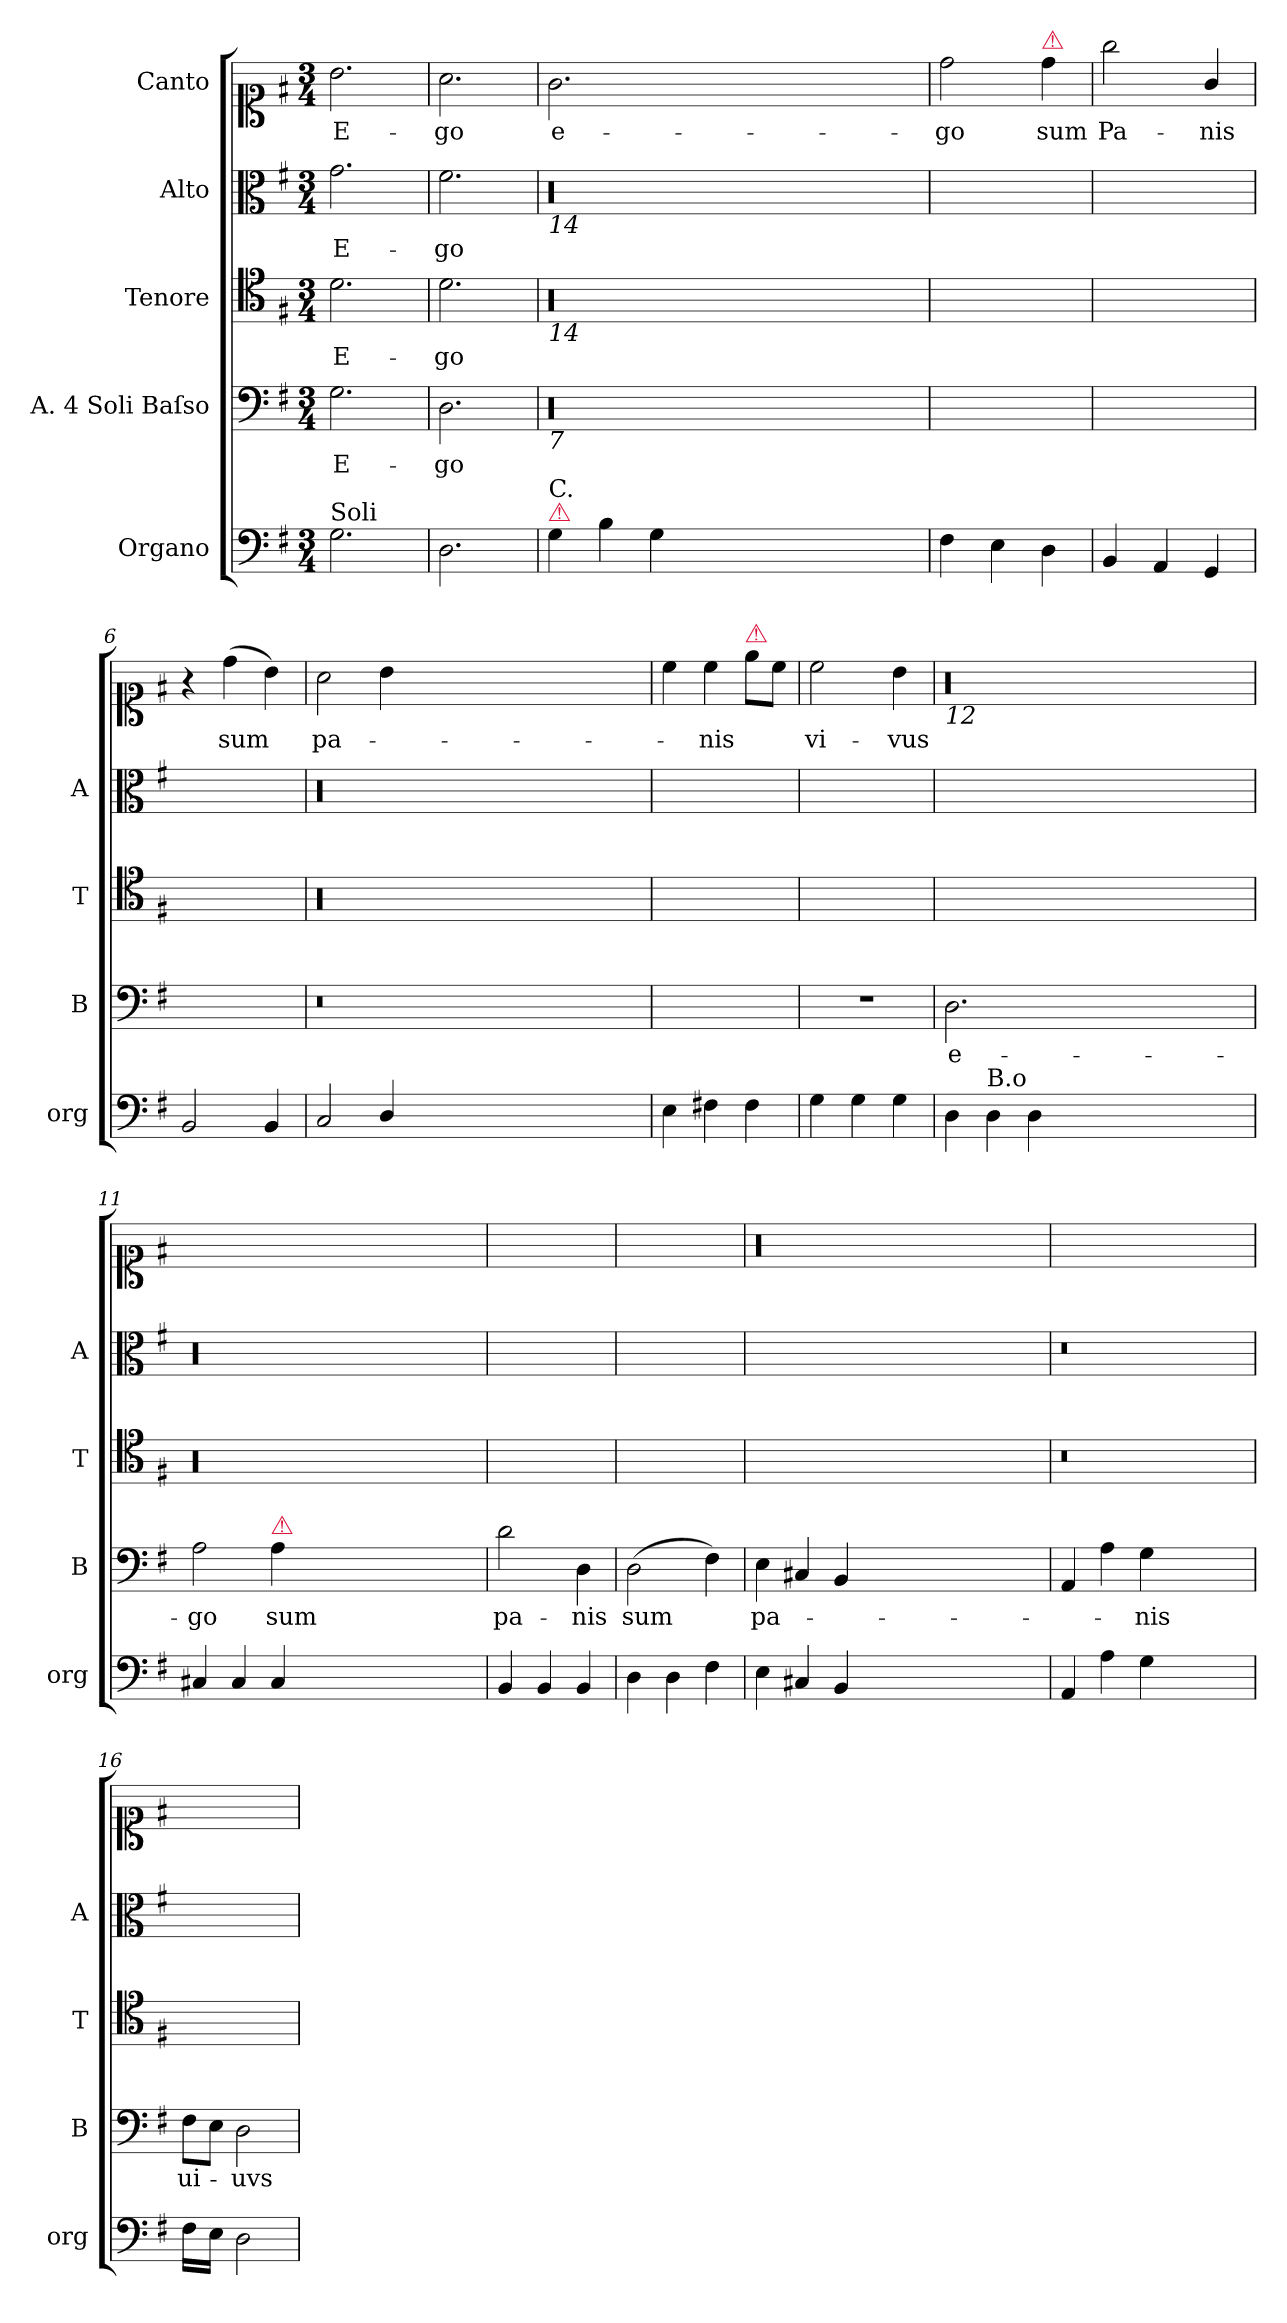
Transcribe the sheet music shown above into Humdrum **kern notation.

**kern	**kern	**text	**kern	**text	**kern	**text	**kern	**text
*part5	*part4	*part4	*part3	*part3	*part2	*part2	*part1	*part1
*staff5	*staff4	*staff4	*staff3	*staff3	*staff2	*staff2	*staff1	*staff1
*I"Organo	*I"A. 4 Soli Baſso	*	*I"Tenore	*	*I"Alto	*	*I"Canto	*
*I'org	*I'B	*	*I'T	*	*I'A	*	*	*
*clefF4	*clefF4	*	*clefC4	*	*clefC3	*	*clefC1	*
*k[f#]	*k[f#]	*	*k[f#]	*	*k[f#]	*	*k[f#]	*
*M3/4	*M3/4	*	*M3/4	*	*M3/4	*	*M3/4	*
=1	=1	=1	=1	=1	=1	=1	=1	=1
!LO:TX:a:t=Soli	!	!	!	!	!	!	!	!
2.G\	2.G\	E-	2.d\	E-	2.g\	E-	2.b\	E-
=2	=2	=2	=2	=2	=2	=2	=2	=2
2.D\	2.D\	-go	2.d\	-go	2.f#\	-go	2.a\	-go
=3	=3	=3	=3	=3	=3	=3	=3	=3
!	!	!	!	!	!LO:TX:b:i:t=14	!	!	!
!	!	!	!LO:TX:b:i:t=14	!	!	!	!	!
!	!LO:TX:b:i:t=7	!	!	!	!	!	!	!
!LO:TX:a:color=crimson:t=⚠	!	!	!	!	!	!	!	!
!LO:TX:a:t=C.	!	!	!	!	!	!	!	!
!	!LO:N:vis=00	!	!LO:N:vis=00	!	!LO:N:vis=00	!	!	!
4G\	0.r	.	0.r	.	0.r	.	2.g\	e-
4B\	.	.	.	.	.	.	.	.
4G\	.	.	.	.	.	.	.	.
0ryy	.	.	.	.	.	.	0ryy	.
4ryy	.	.	.	.	.	.	4ryy	.
=4	=4	=4	=4	=4	=4	=4	=4	=4
4F#\	2.ryy	.	2.ryy	.	2.ryy	.	2dd\	-go
4E\	.	.	.	.	.	.	.	.
!	!	!	!	!	!	!	!LO:TX:a:color=crimson:t=⚠	!
4D\	.	.	.	.	.	.	4dd\	sum
=5	=5	=5	=5	=5	=5	=5	=5	=5
4BB/	2.ryy	.	2.ryy	.	2.ryy	.	2gg\	Pa-
4AA/	.	.	.	.	.	.	.	.
4GG/	.	.	.	.	.	.	4g/	-nis
=6	=6	=6	=6	=6	=6	=6	=6	=6
2BB/	2.ryy	.	2.ryy	.	2.ryy	.	4r	.
.	.	.	.	.	.	.	(4dd\	sum
4BB/	.	.	.	.	.	.	4b\)	.
=7	=7	=7	=7	=7	=7	=7	=7	=7
!	!LO:N:vis=0	!	!LO:N:vis=00	!	!LO:N:vis=00	!	!	!
2C/	1.r	.	0.r	.	0.r	.	2a\	pa-
4D/	.	.	.	.	.	.	4b\	.
0ryy	.	.	.	.	.	.	0ryy	.
.	1.ryy	.	.	.	.	.	.	.
4ryy	.	.	.	.	.	.	4ryy	.
=8	=8	=8	=8	=8	=8	=8	=8	=8
4E\	2.ryy	.	2.ryy	.	2.ryy	.	4cc\	.
4F#X\	.	.	.	.	.	.	4cc\	-nis
!	!	!	!	!	!	!	!LO:TX:a:color=crimson:t=⚠	!
4F#\	.	.	.	.	.	.	8ee\L	.
.	.	.	.	.	.	.	8cc\J	.
=9	=9	=9	=9	=9	=9	=9	=9	=9
4G\	2.r	.	2.ryy	.	2.ryy	.	2cc\	vi-
4G\	.	.	.	.	.	.	.	.
4G\	.	.	.	.	.	.	4b\	-vus
=10	=10	=10	=10	=10	=10	=10	=10	=10
!	!	!	!	!	!	!	!LO:TX:b:i:t=12	!
!	!	!	!	!	!	!	!LO:N:vis=00	!
4D\	2.D\	e-	0.ryy	.	0.ryy	.	0.r	.
!LO:TX:a:t=B.o	!	!	!	!	!	!	!	!
4D\	.	.	.	.	.	.	.	.
4D\	.	.	.	.	.	.	.	.
0ryy	0ryy	.	.	.	.	.	.	.
4ryy	4ryy	.	.	.	.	.	.	.
=11	=11	=11	=11	=11	=11	=11	=11	=11
!	!	!	!LO:N:vis=00	!	!LO:N:vis=00	!	!	!
4C#X/	2A\	-go	0.r	.	0.r	.	0.ryy	.
4C#/	.	.	.	.	.	.	.	.
!	!LO:TX:a:color=crimson:t=⚠	!	!	!	!	!	!	!
4C#/	4A\	sum	.	.	.	.	.	.
0ryy	0ryy	.	.	.	.	.	.	.
4ryy	4ryy	.	.	.	.	.	.	.
=12	=12	=12	=12	=12	=12	=12	=12	=12
4BB/	2d\	pa-	2.ryy	.	2.ryy	.	2.ryy	.
4BB/	.	.	.	.	.	.	.	.
4BB/	4D\	-nis	.	.	.	.	.	.
=13	=13	=13	=13	=13	=13	=13	=13	=13
4D\	(2D\	sum	2.ryy	.	2.ryy	.	2.ryy	.
4D\	.	.	.	.	.	.	.	.
4F#\	4F#\)	.	.	.	.	.	.	.
=14	=14	=14	=14	=14	=14	=14	=14	=14
!	!	!	!	!	!	!	!LO:N:vis=00	!
4E\	4E\	pa-	0.ryy	.	0.ryy	.	0.r	.
4C#X/	4C#X/	.	.	.	.	.	.	.
4BB/	4BB/	.	.	.	.	.	.	.
0ryy	0ryy	.	.	.	.	.	.	.
4ryy	4ryy	.	.	.	.	.	.	.
=15	=15	=15	=15	=15	=15	=15	=15	=15
!	!	!	!LO:N:vis=0	!	!LO:N:vis=0	!	!	!
4AA/	4AA/	.	1.r	.	1.r	.	1.ryy	.
4A\	4A\	.	.	.	.	.	.	.
4G\	4G\	-nis	.	.	.	.	.	.
2.ryy	2.ryy	.	.	.	.	.	.	.
=16	=16	=16	=16	=16	=16	=16	=16	=16
!LO:N:vis=16	!	!	!	!	!	!	!	!
8F#\LL	8F#\L	ui-	2.ryy	.	2.ryy	.	2.ryy	.
!LO:N:vis=16	!	!	!	!	!	!	!	!
8E\JJ	8E\J	.	.	.	.	.	.	.
2D\	2D\	-uvs	.	.	.	.	.	.
=	=	=	=	=	=	=	=	=
*-	*-	*-	*-	*-	*-	*-	*-	*-
